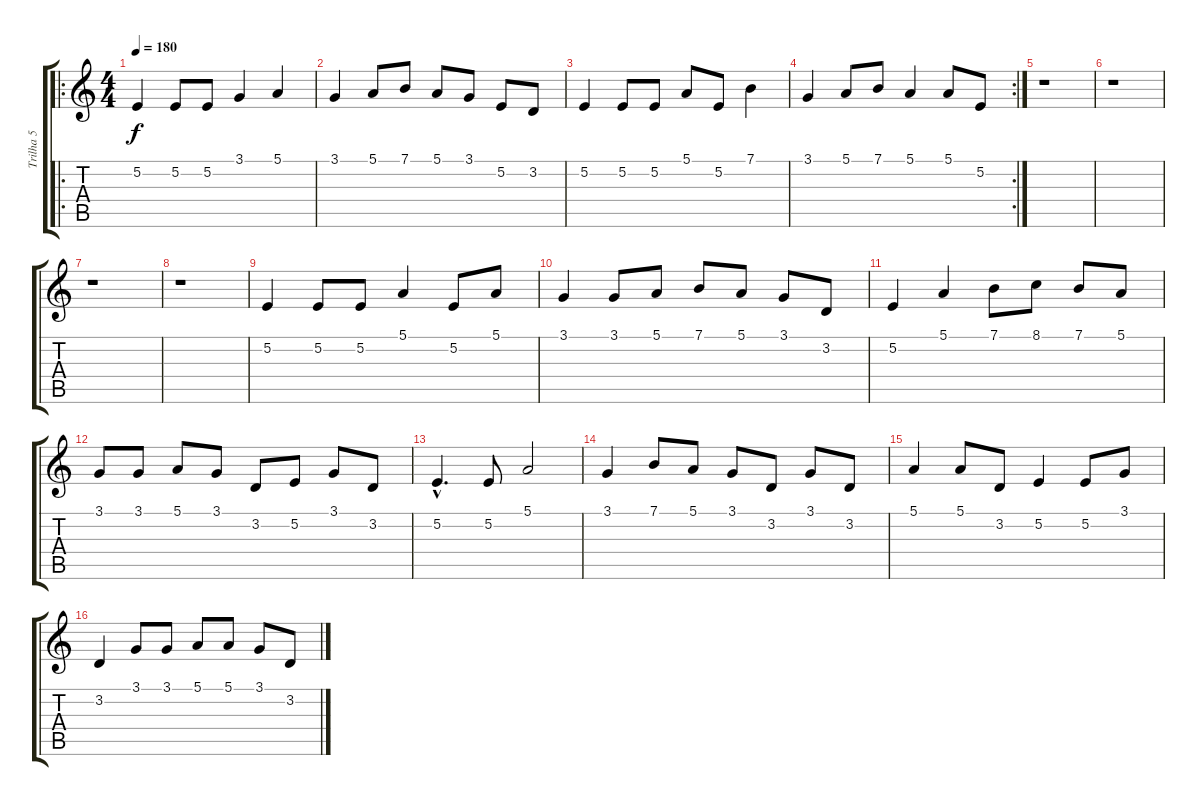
\track ("Trilha 5" "Trilha 5") {instrument lead6voice}
\staff {score tabs}
\tuning (E4 B3 G3 D3 A2 E2) {hide}
\ro
\ts (4 4)
\tempo 180
\clef g2
\ks c
5.2.4{dy f} 5.2.8 5.2.8 3.1.4 5.1.4 |
3.1.4 5.1.8 7.1.8 5.1.8 3.1.8 5.2.8 3.2.8 |
5.2.4 5.2.8 5.2.8 5.1.8 5.2.8 7.1.4 |
\rc 2
3.1.4 5.1.8 7.1.8 5.1.4 5.1.8 5.2.8 |
r.1 |
r.1 |
r.1 |
r.1 |
5.2.4 5.2.8 5.2.8 5.1.4 5.2.8 5.1.8 |
3.1.4 3.1.8 5.1.8 7.1.8 5.1.8 3.1.8 3.2.8 |
5.2.4 5.1.4 7.1.8 8.1.8 7.1.8 5.1.8 |
3.1.8 3.1.8 5.1.8 3.1.8 3.2.8 5.2.8 3.1.8 3.2.8 |
5.2{hac}.4{d} 5.2.8 5.1.2 |
3.1.4 7.1.8 5.1.8 3.1.8 3.2.8 3.1.8 3.2.8 |
5.1.4 5.1.8 3.2.8 5.2.4 5.2.8 3.1.8 |
3.2.4 3.1.8 3.1.8 5.1.8 5.1.8 3.1.8 3.2.8
